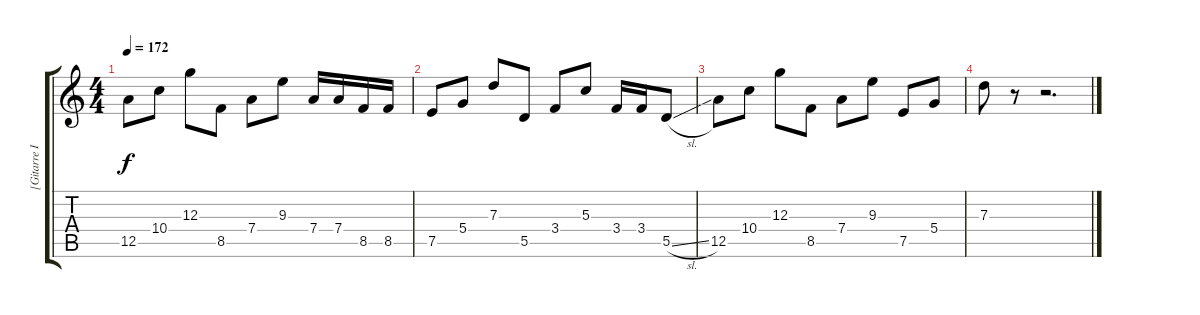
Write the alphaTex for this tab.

\track ("[Gitarre II]" "[Gitarre I") {instrument overdrivenguitar}
\staff {score tabs}
\tuning (E4 B3 G3 D3 A2 E2) {hide}
\ts (4 4)
\tempo 172
\clef g2
\ks c
12.5.8{dy f} 10.4.8 12.3.8 8.5.8 7.4.8 9.3.8 7.4.16 7.4.16 8.5.16 8.5.16 |
7.5.8 5.4.8 7.3.8 5.5.8 3.4.8 5.3.8 3.4.16 3.4.16 5.5{sl}.8 |
12.5.8 10.4.8 12.3.8 8.5.8 7.4.8 9.3.8 7.5.8 5.4.8 |
7.3.8 r.8 r.2{d}
